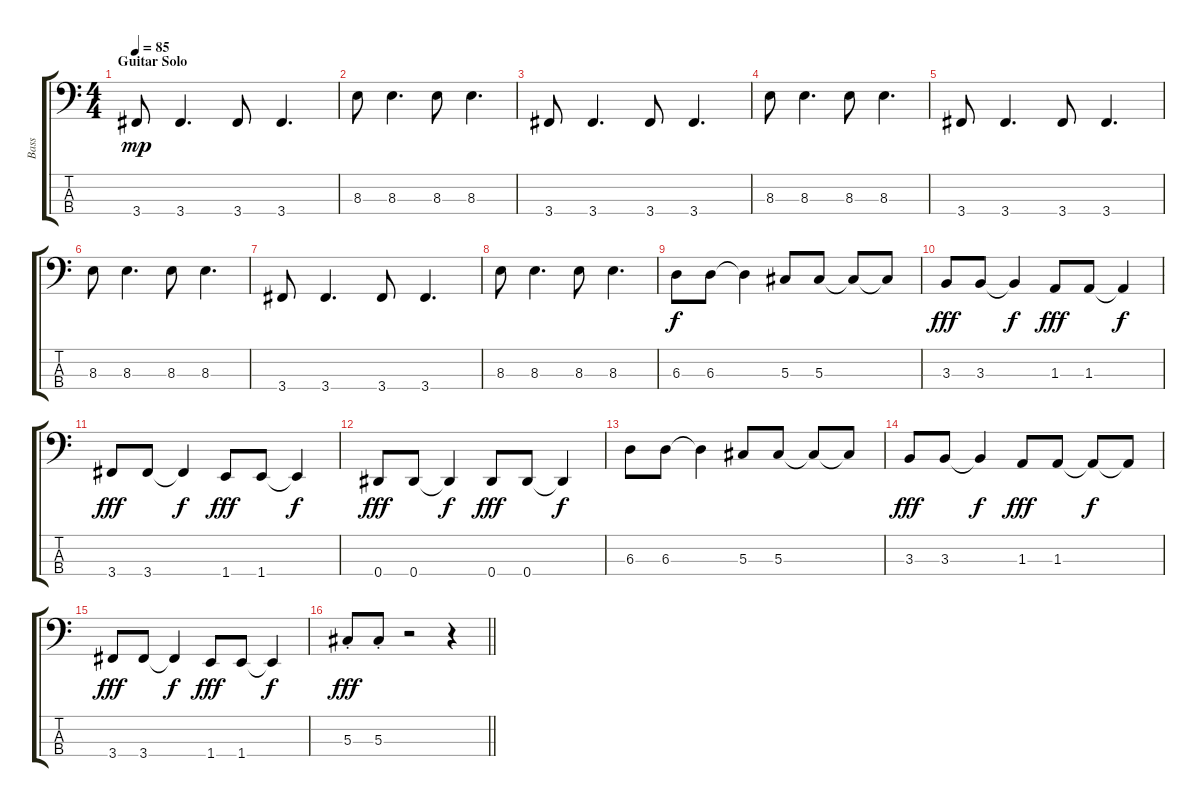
\track ("Bass" "Bass") {instrument electricbassfinger}
\staff {score tabs}
\tuning (Gb2 Db2 Ab1 Eb1) {hide}
\ts (4 4)
\section ("" "Guitar Solo")
\tempo 85
\clef f4
\ks c
3.4.8{dy mp} 3.4.4{d} 3.4.8 3.4.4{d} |
8.3.8 8.3.4{d} 8.3.8 8.3.4{d} |
3.4.8 3.4.4{d} 3.4.8 3.4.4{d} |
8.3.8 8.3.4{d} 8.3.8 8.3.4{d} |
3.4.8 3.4.4{d} 3.4.8 3.4.4{d} |
8.3.8 8.3.4{d} 8.3.8 8.3.4{d} |
3.4.8 3.4.4{d} 3.4.8 3.4.4{d} |
8.3.8 8.3.4{d} 8.3.8 8.3.4{d} |
6.3.8{dy f} 6.3.8 6.3{t}.4 5.3.8 5.3.8 5.3{t}.8 5.3{t}.8 |
3.3.8{dy fff} 3.3.8 3.3{t}.4{dy f} 1.3.8{dy fff} 1.3.8 1.3{t}.4{dy f} |
3.4.8{dy fff} 3.4.8 3.4{t}.4{dy f} 1.4.8{dy fff} 1.4.8 1.4{t}.4{dy f} |
0.4.8{dy fff} 0.4.8 0.4{t}.4{dy f} 0.4.8{dy fff} 0.4.8 0.4{t}.4{dy f} |
6.3.8 6.3.8 6.3{t}.4 5.3.8 5.3.8 5.3{t}.8 5.3{t}.8 |
3.3.8{dy fff} 3.3.8 3.3{t}.4{dy f} 1.3.8{dy fff} 1.3.8 1.3{t}.8{dy f} 1.3{t}.8 |
3.4.8{dy fff} 3.4.8 3.4{t}.4{dy f} 1.4.8{dy fff} 1.4.8 1.4{t}.4{dy f} |
\barLineRight lightlight
5.3{st}.8{dy fff} 5.3{st}.8 r.2 r.4
